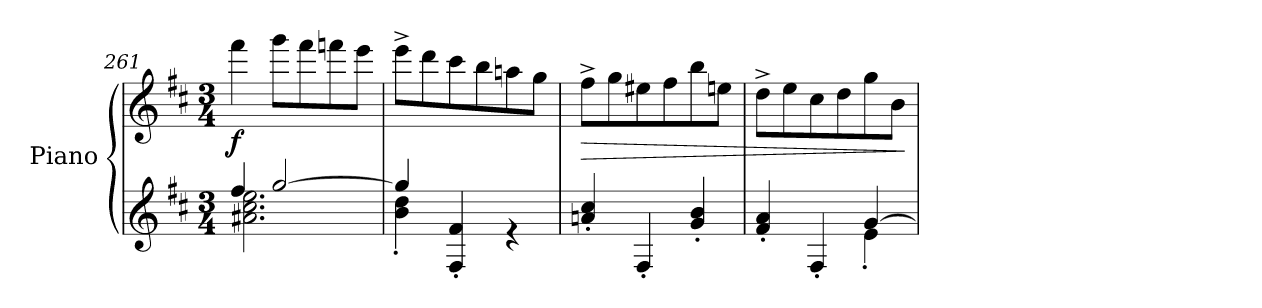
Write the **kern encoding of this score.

**kern	**kern	**dynam
*part1	*part1	*part1
*staff2	*staff1	*staff1/2
*I"Piano	*	*
*I'Pno	*	*
*clefG2	*clefG2	*
*k[f#c#]	*k[f#c#]	*
*M3/4	*M3/4	*
=261	=261	=261
*^	*	*
!	!	!	!LO:DY:b
4ff#/	2.a#X\ 2.cc#\ 2.ee\	4fff#\	f
[2gg/	.	8ggg\L	.
.	.	8fff#\	.
.	.	8fffn\	.
.	.	8eee\J	.
=262	=262	=262	=262
4gg/]	4b\' 4dd\'	8eee^\L	.
.	.	8ddd\	.
4F#/' 4f#/'	2ryy	8ccc#\	.
.	.	8bb\	.
4re	.	8aan\	.
.	.	8gg\J	.
*v	*v	*	*
=263	=263	=263
!	!	!LO:HP:b
4an/' 4cc#/'	8ff#^\L	>
.	8gg\	.
4F#'/	8ee#X\	.
.	8ff#\	.
4g/' 4b/'	8bb\	.
.	8een\J	.
=264	=264	=264
*^	*	*
4f#/' 4a/'	2ryy	8dd^\L	.
.	.	8ee\	.
4F#'/	.	8cc#\	.
.	.	8dd\	.
[4g/	4e'\	8gg\	.
.	.	8b\J	.
*v	*v	*	*
.	.	]
=	=	=
*-	*-	*-
